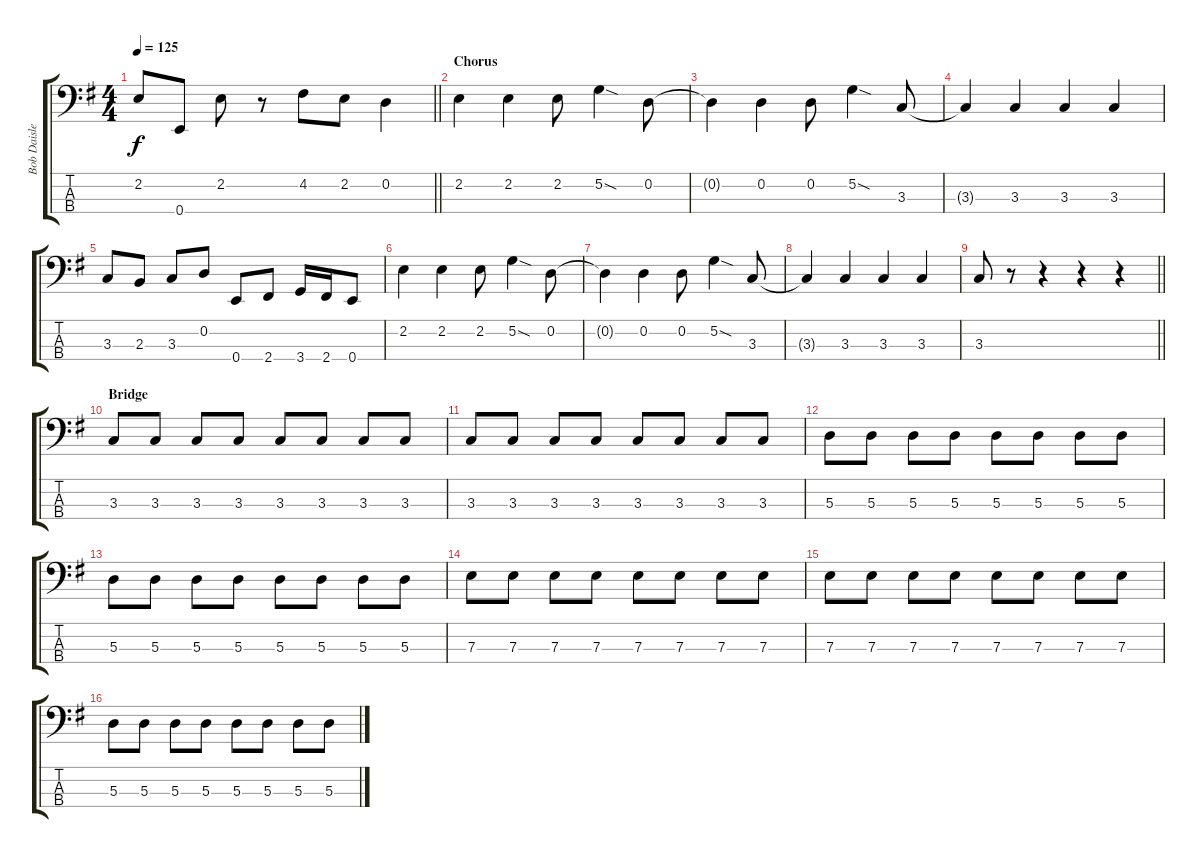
\track ("Bob Daisley" "Bob Daisle") {instrument electricbassfinger}
\staff {score tabs}
\tuning (G2 D2 A1 E1) {hide}
\ts (4 4)
\tempo 125
\clef f4
\barLineRight lightlight
\ks eminor
2.2.8{dy f} 0.4.8 2.2.8 r.8 4.2.8 2.2.8 0.2.4 |
\section ("" "Chorus")
2.2.4 2.2.4 2.2.8 5.2{sod}.4 0.2.8 |
0.2{t}.4 0.2.4 0.2.8 5.2{sod}.4 3.3.8 |
3.3{t}.4 3.3.4 3.3.4 3.3.4 |
3.3.8 2.3.8 3.3.8 0.2.8 0.4.8 2.4.8 3.4.16 2.4.16 0.4.8 |
2.2.4 2.2.4 2.2.8 5.2{sod}.4 0.2.8 |
0.2{t}.4 0.2.4 0.2.8 5.2{sod}.4 3.3.8 |
3.3{t}.4 3.3.4 3.3.4 3.3.4 |
\barLineRight lightlight
3.3.8 r.8 r.4 r.4 r.4 |
\section ("" "Bridge")
3.3.8 3.3.8 3.3.8 3.3.8 3.3.8 3.3.8 3.3.8 3.3.8 |
3.3.8 3.3.8 3.3.8 3.3.8 3.3.8 3.3.8 3.3.8 3.3.8 |
5.3.8 5.3.8 5.3.8 5.3.8 5.3.8 5.3.8 5.3.8 5.3.8 |
5.3.8 5.3.8 5.3.8 5.3.8 5.3.8 5.3.8 5.3.8 5.3.8 |
7.3.8 7.3.8 7.3.8 7.3.8 7.3.8 7.3.8 7.3.8 7.3.8 |
7.3.8 7.3.8 7.3.8 7.3.8 7.3.8 7.3.8 7.3.8 7.3.8 |
5.3.8 5.3.8 5.3.8 5.3.8 5.3.8 5.3.8 5.3.8 5.3.8
